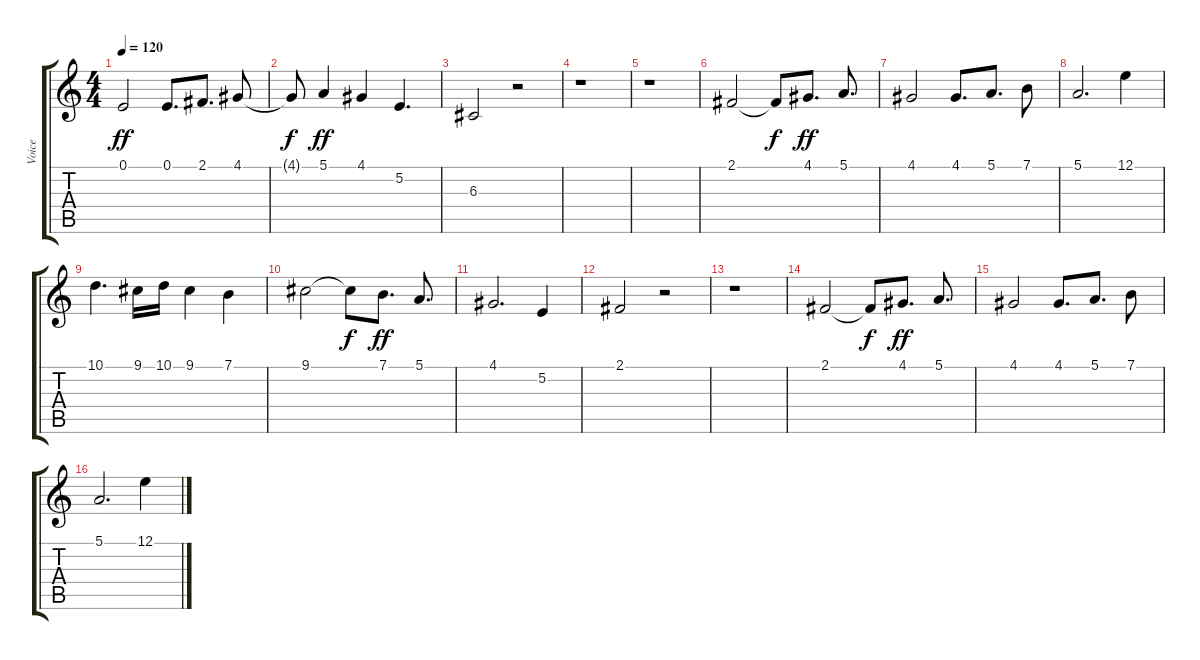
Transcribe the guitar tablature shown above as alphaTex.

\track ("Voice" "Voice") {instrument stringensemble1}
\staff {score tabs}
\tuning (E4 B3 G3 D3 A2 E2) {hide}
\ts (4 4)
\tempo 120
\clef g2
\ks c
0.1.2{dy ff} 0.1.8{d} 2.1.8{d} 4.1.8 |
4.1{t}.8{dy f} 5.1.4{dy ff} 4.1.4 5.2.4{d} |
6.3.2 r.2 |
r.1 |
r.1 |
2.1.2 2.1{t}.8{dy f} 4.1.8{d dy ff} 5.1.8{d} |
4.1.2 4.1.8{d} 5.1.8{d} 7.1.8 |
5.1.2{d} 12.1.4 |
10.1.4{d} 9.1.16 10.1.16 9.1.4 7.1.4 |
9.1.2 9.1{t}.8{dy f} 7.1.8{d dy ff} 5.1.8{d} |
4.1.2{d} 5.2.4 |
2.1.2 r.2 |
r.1 |
2.1.2 2.1{t}.8{dy f} 4.1.8{d dy ff} 5.1.8{d} |
4.1.2 4.1.8{d} 5.1.8{d} 7.1.8 |
5.1.2{d} 12.1.4
